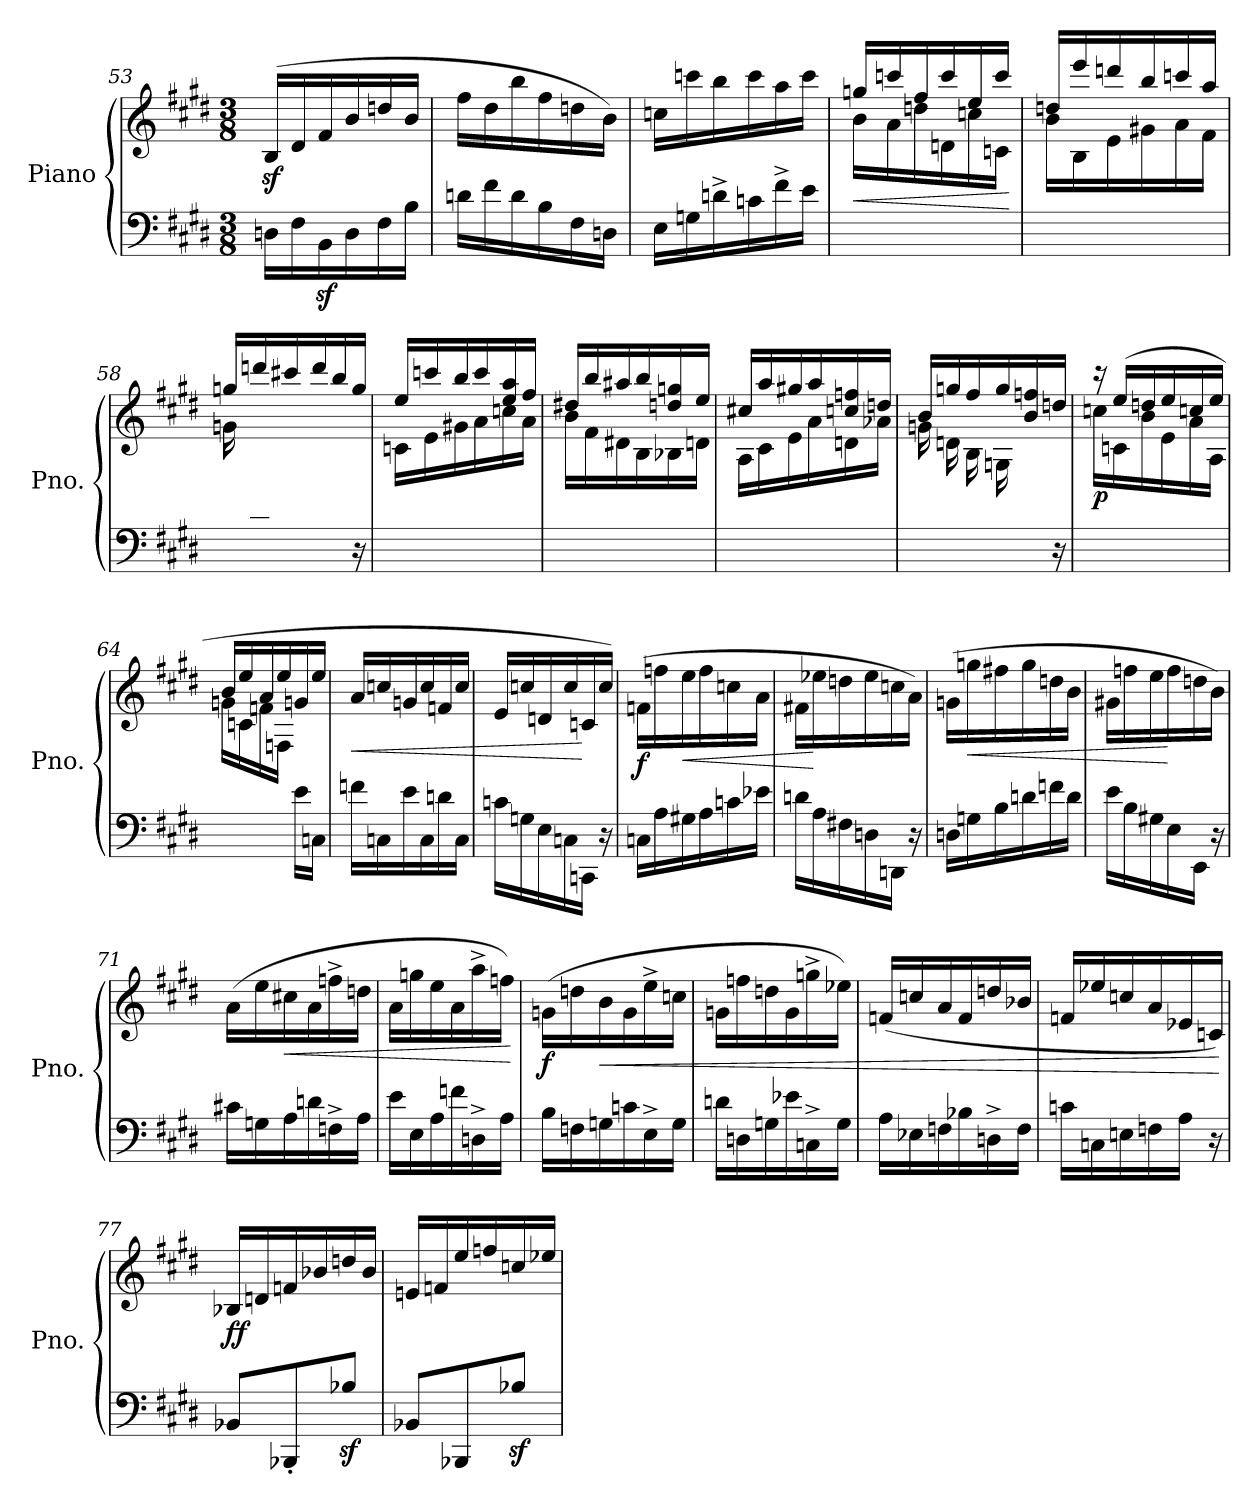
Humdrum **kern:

**kern	**kern	**dynam
*part1	*part1	*part1
*staff2	*staff1	*staff1/2
*I"Piano	*	*
*I'Pno.	*	*
*clefF4	*clefG2	*
*k[f#c#g#d#]	*k[f#c#g#d#]	*
*M3/8	*M3/8	*
=53	=53	=53
16Dn\LL	(>16Bz</LL	.
16F#\	16d#/	.
16BBz<\	16f#/	.
16D\	16b/	.
16F#\	16ddn/	.
16B\JJ	16b/JJ	.
!!LO:PB:g=z
=54	=54	=54
16dn\LL	16ff#\LL	.
16f#\	16dd#\	.
16d\	16bb\	.
16B\	16ff#\	.
16F#\	16ddn\	.
16Dn\JJ	16b\JJ)	.
=55	=55	=55
16E\LL	16ccn\LL	.
16Gn\	16cccn\	.
16dn^\	16bb\	.
16cn\	16ccc\	.
16f#^\	16aa\	.
16e\JJ	16ccc\JJ	.
=56	=56	=56
!	!	!LO:HP:b
*	*^	*
4.ryy	16ggn/LL	16b\LL	<
.	16cccn/	16a\	.
.	16ff#/	16ddn\	.
.	16ccc/	16dn\	.
.	16ee/	16ccn\	.
.	16ccc/JJ	16cn\JJ	.
*	*v	*v	*
.	.	[
=57	=57	=57
*	*^	*
4.ryy	16ddn/LL	16b\LL	.
.	16eee/	16B\	.
.	16dddn/	16e\	.
.	16bb/	16g#X\	.
.	16cccn/	16a\	.
.	16aa/JJ	16f#\JJ	.
=58	=58	=58	=58
16ryy	16ggn/LL	16gn\LL	.
16dn/	16dddn/	4ryy	.
16B/	16ccc#X/	.	.
16Gn/	16ddd/	.	.
16GGn/JJ	16bb/	.	.
16r	16gg/JJ	16ryy	.
!!LO:LB:g=z	!!
=59	=59	=59	=59
4.ryy	16ee/LL	16cn\LL	.
.	16cccn/	16e\	.
.	16bb/	16g#X\	.
.	16ccc/	16a\	.
.	16ee/ 16aa/	16ccn\	.
.	16ff#/JJ	16a\JJ	.
=60	=60	=60	=60
4.ryy	16dd#X/LL	16b\LL	.
.	16bb/	16f#\	.
.	16aa#X/	16d#X\	.
.	16bb/	16B\	.
.	16ddn/ 16ggn/	16B-X\	.
.	16ee/JJ	16dn\JJ	.
=61	=61	=61	=61
4.ryy	16cc#X/LL	16A\LL	.
.	16aa/	16c#\	.
.	16gg#X/	16e\	.
.	16aa/	16a\	.
.	16ccn/ 16ffn/	16dn\	.
.	16ddn/JJ	16a-X\JJ	.
=62	=62	=62	=62
4ryy	16b/LL	16gn\LL	.
.	16ggn/	16dn\	.
.	16ff#/	16B\	.
.	16gg/	16Gn\	.
16GGn/JJ	16b/ 16ffn/	8ryy	.
16r	16ddn/JJ	.	.
=63	=63	=63	=63
!	!	!	!LO:DY:b
4.ryy	16rccc	16ccn\LL	p
.	(>16ee/LL	16cn\	.
.	16ddn/	16b\	.
.	16ee/	16e\	.
.	16ccn/	16a\	.
.	16ee/JJ	16A\JJ	.
!!LO:LB:g=z	!!
=64	=64	=64	=64
4ryy	16b/LL	16gn\LL	.
.	16ee/	16cn\	.
.	16a/	16fn\	.
.	16ee/	16Fn\JJ	.
16e\LL	16gn/	8ryy	.
16Cn\JJ	16ee/JJ	.	.
*	*v	*v	*
=65	=65	=65
!	!	!LO:HP:b
16fn\LL	16a/LL	<
16Cn\	16ccn/	.
16e\	16gn/	.
16C\	16cc/	.
16dn\	16fn/	.
16C\JJ	16cc/JJ	.
=66	=66	=66
16cn\LL	16e/LL	.
16Gn\	16ccn/	.
16E\	16dn/	.
16Cn\	16cc/	.
16CCn\JJ	16cn/	[
16r	16cc/JJ)	.
=67	=67	=67
!	!	!LO:DY:b
16Cn\LL	(>16fn\LL	f
16A\	16ffn\	.
!	!	!LO:HP:b
16G#X\	16ee\	<
16A\	16ff\	.
16cn\	16ccn\	.
16e-X\JJ	16a\JJ	.
=68	=68	=68
16dn\LL	16f#X\LL	.
16A\	16ee-X\	[
16F#X\	16ddn\	.
16Dn\	16ee-\	.
16DDn\JJ	16ccn\	.
16r	16a\JJ)	.
!!LO:LB:g=z
=69	=69	=69
16Dn\LL	(>16gn\LL	.
!	!	!LO:HP:b
16Gn\	16ggn\	<
16B\	16ff#X\	.
16dn\	16gg\	.
16fn\	16ddn\	.
16d\JJ	16b\JJ	.
=70	=70	=70
16e\LL	16g#X\LL	.
16B\	16ffn\	.
16G#X\	16ee\	.
16E\	16ff\	[
16EE\JJ	16ddn\	.
16r	16b\JJ)	.
=71	=71	=71
16c#X\LL	(>16a\LL	.
16Gn\	16ee\	.
!	!	!LO:HP:b
16A\	16cc#X\	<
16dn\	16a\	.
16Fn^\	16ffn^\	.
16A\JJ	16ddn\JJ	.
=72	=72	=72
16e\LL	16a\LL	.
16E\	16ggn\	.
16A\	16ee\	.
16fn\	16a\	.
16Dn^\	16aa^\	.
16A\JJ	16ffn\JJ)	.
.	.	[
=73	=73	=73
!	!	!LO:DY:b
16B\LL	(>16gn\LL	f
16Fn\	16ddn\	.
!	!	!LO:HP:b
16Gn\	16b\	<
16cn\	16g\	.
16E^\	16ee^\	.
16G\JJ	16ccn\JJ	.
!!LO:LB:g=z
=74	=74	=74
16dn\LL	16gn\LL	.
16Dn\	16ffn\	.
16Gn\	16ddn\	.
16e-X\	16g\	.
16Cn^\	16ggn^\	.
16G\JJ	16ee-X\JJ)	.
=75	=75	=75
16A\LL	(>16fn/LL	.
16E-X\	16ccn/	.
16Fn\	16a/	.
16B-X\	16f/	.
16Dn^\	16ddn/	.
16F\JJ	16b-X/JJ	.
=76	=76	=76
16cn\LL	16fn/LL	.
16Cn\	16ee-X/	.
16En\	16ccn/	.
16Fn\	16a/	.
16A\JJ	16e-X/	.
16r	16cn/JJ)	.
.	.	[
=77	=77	=77
!	!	!LO:DY:b
8BB-X/L	16B-X/LL	ff
.	16dn/	.
8BBB-X'/	16fn/	.
.	16b-X/	.
8B-Xz</J	16ddn/	.
.	16b-/JJ	.
=78	=78	=78
8BB-X/L	16en/LL	.
.	16fn/	.
8BBB-X/	16ee/	.
.	16ffn/	.
8B-Xz</J	16ccn/	.
.	16ee-X/JJ	.
=	=	=
*-	*-	*-
